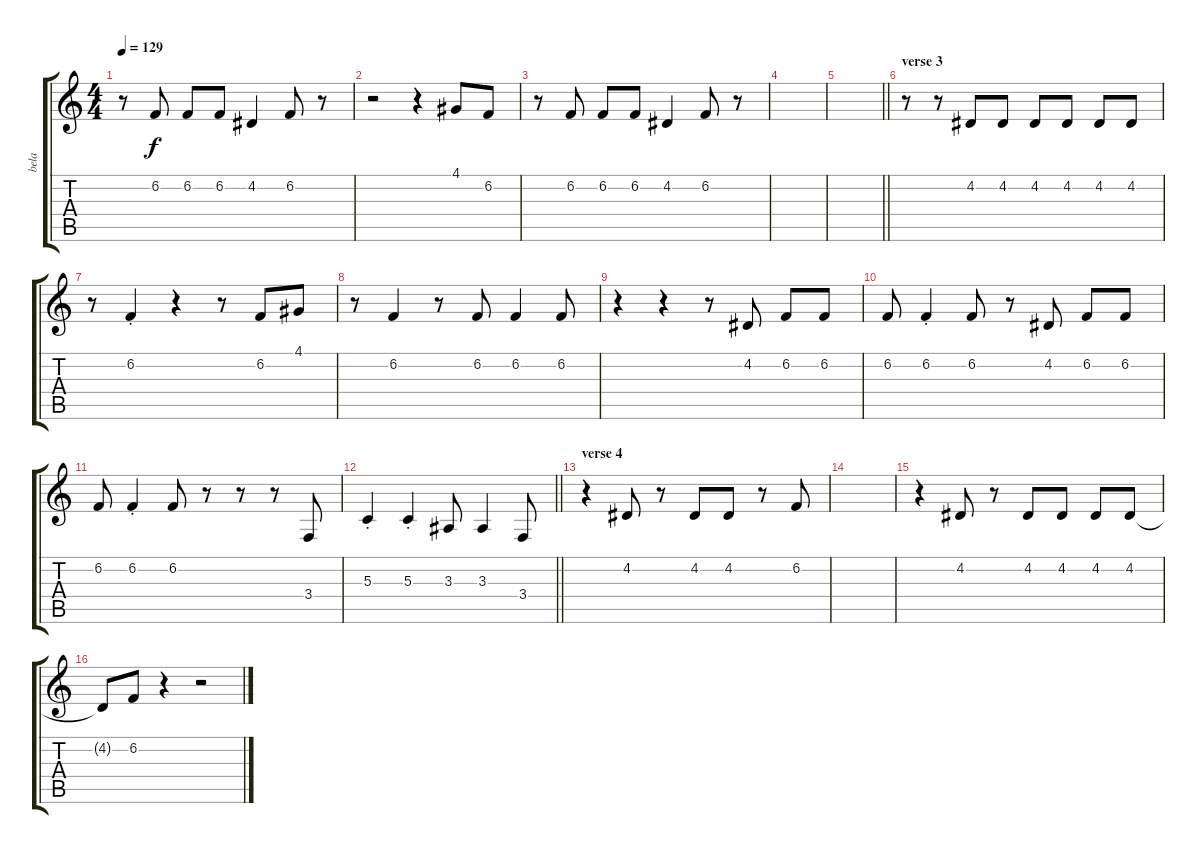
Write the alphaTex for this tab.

\track ("bela " "bela ") {instrument trumpet}
\staff {score tabs}
\tuning (E4 B3 G3 D3 A2 E2) {hide}
\ts (4 4)
\tempo 129
\clef g2
\ks c
r.8{dy f} 6.2.8 6.2.8 6.2.8 4.2.4 6.2.8 r.8 |
r.2 r.4 4.1.8 6.2.8 |
r.8 6.2.8 6.2.8 6.2.8 4.2.4 6.2.8 r.8 |
|
\barLineRight lightlight
|
\section ("" "verse 3")
r.8 r.8 4.2.8 4.2.8 4.2.8 4.2.8 4.2.8 4.2.8 |
r.8 6.2{st}.4 r.4 r.8 6.2.8 4.1.8 |
r.8 6.2.4 r.8 6.2.8 6.2.4 6.2.8 |
r.4 r.4 r.8 4.2.8 6.2.8 6.2.8 |
6.2.8 6.2{st}.4 6.2.8 r.8 4.2.8 6.2.8 6.2.8 |
6.2.8 6.2{st}.4 6.2.8 r.8 r.8 r.8 3.4.8 |
\barLineRight lightlight
5.3{st}.4 5.3{st}.4 3.3.8 3.3.4 3.4.8 |
\section ("" "verse 4")
r.4 4.2.8 r.8 4.2.8 4.2.8 r.8 6.2.8 |
|
r.4 4.2.8 r.8 4.2.8 4.2.8 4.2.8 4.2.8 |
4.2{t}.8 6.2.8 r.4 r.2
